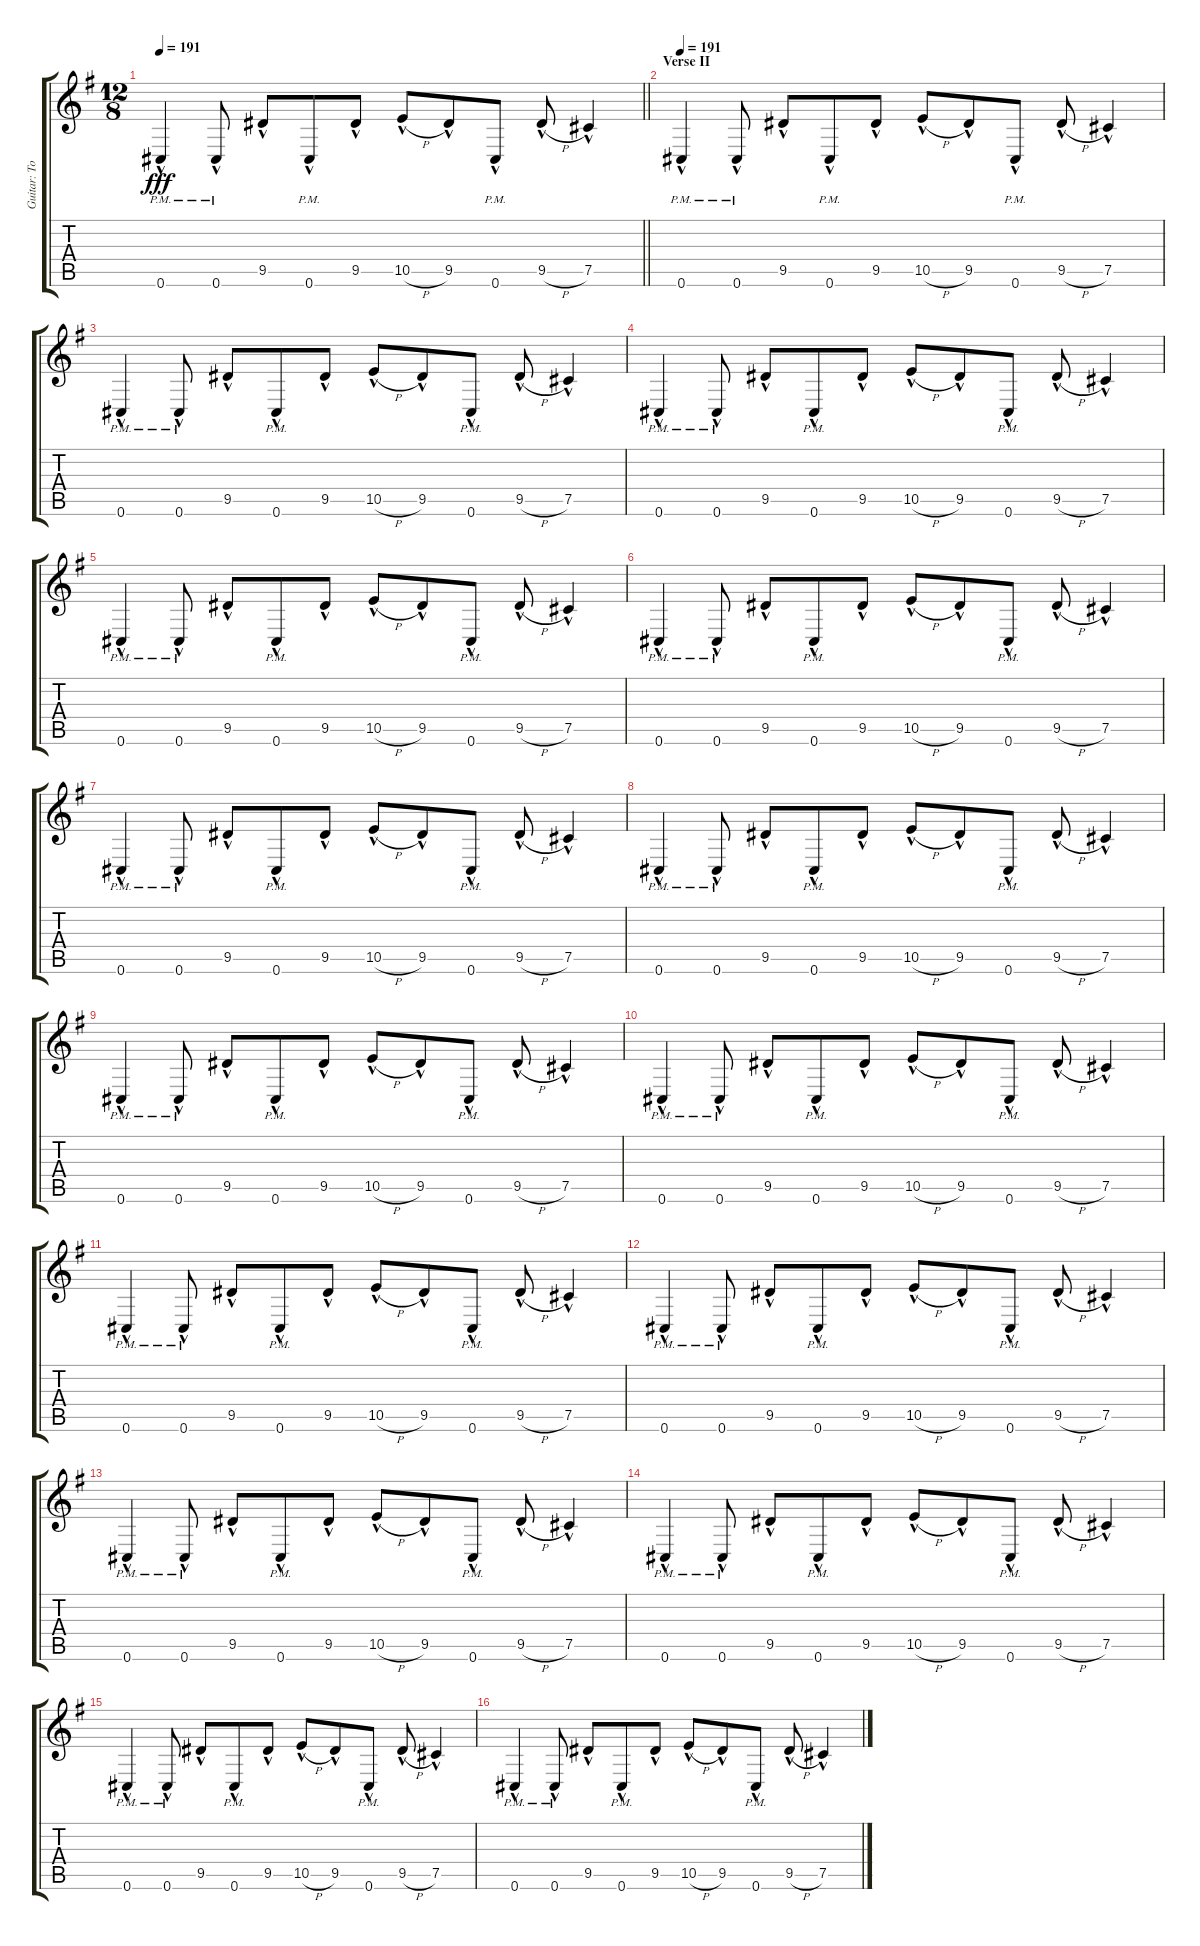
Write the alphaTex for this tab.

\track ("Guitar: Tony" "Guitar: To") {instrument distortionguitar}
\staff {score tabs}
\tuning (Db4 Ab3 E3 B2 Gb2 Db2) {hide}
\ts (12 8)
\tempo 191
\clef g2
\barLineRight lightlight
\ks g
0.6{hac pm}.4{dy fff} 0.6{hac pm}.8 9.5{hac}.8 0.6{hac pm}.8 9.5{hac}.8 10.5{h hac}.8 9.5{hac}.8 0.6{hac pm}.8 9.5{h hac}.8 7.5{hac}.4 |
\section ("" "Verse II")
\tempo 191
0.6{hac pm}.4 0.6{hac pm}.8 9.5{hac}.8 0.6{hac pm}.8 9.5{hac}.8 10.5{h hac}.8 9.5{hac}.8 0.6{hac pm}.8 9.5{h hac}.8 7.5{hac}.4 |
0.6{hac pm}.4 0.6{hac pm}.8 9.5{hac}.8 0.6{hac pm}.8 9.5{hac}.8 10.5{h hac}.8 9.5{hac}.8 0.6{hac pm}.8 9.5{h hac}.8 7.5{hac}.4 |
0.6{hac pm}.4 0.6{hac pm}.8 9.5{hac}.8 0.6{hac pm}.8 9.5{hac}.8 10.5{h hac}.8 9.5{hac}.8 0.6{hac pm}.8 9.5{h hac}.8 7.5{hac}.4 |
0.6{hac pm}.4 0.6{hac pm}.8 9.5{hac}.8 0.6{hac pm}.8 9.5{hac}.8 10.5{h hac}.8 9.5{hac}.8 0.6{hac pm}.8 9.5{h hac}.8 7.5{hac}.4 |
0.6{hac pm}.4 0.6{hac pm}.8 9.5{hac}.8 0.6{hac pm}.8 9.5{hac}.8 10.5{h hac}.8 9.5{hac}.8 0.6{hac pm}.8 9.5{h hac}.8 7.5{hac}.4 |
0.6{hac pm}.4 0.6{hac pm}.8 9.5{hac}.8 0.6{hac pm}.8 9.5{hac}.8 10.5{h hac}.8 9.5{hac}.8 0.6{hac pm}.8 9.5{h hac}.8 7.5{hac}.4 |
0.6{hac pm}.4 0.6{hac pm}.8 9.5{hac}.8 0.6{hac pm}.8 9.5{hac}.8 10.5{h hac}.8 9.5{hac}.8 0.6{hac pm}.8 9.5{h hac}.8 7.5{hac}.4 |
0.6{hac pm}.4 0.6{hac pm}.8 9.5{hac}.8 0.6{hac pm}.8 9.5{hac}.8 10.5{h hac}.8 9.5{hac}.8 0.6{hac pm}.8 9.5{h hac}.8 7.5{hac}.4 |
0.6{hac pm}.4 0.6{hac pm}.8 9.5{hac}.8 0.6{hac pm}.8 9.5{hac}.8 10.5{h hac}.8 9.5{hac}.8 0.6{hac pm}.8 9.5{h hac}.8 7.5{hac}.4 |
0.6{hac pm}.4 0.6{hac pm}.8 9.5{hac}.8 0.6{hac pm}.8 9.5{hac}.8 10.5{h hac}.8 9.5{hac}.8 0.6{hac pm}.8 9.5{h hac}.8 7.5{hac}.4 |
0.6{hac pm}.4 0.6{hac pm}.8 9.5{hac}.8 0.6{hac pm}.8 9.5{hac}.8 10.5{h hac}.8 9.5{hac}.8 0.6{hac pm}.8 9.5{h hac}.8 7.5{hac}.4 |
0.6{hac pm}.4 0.6{hac pm}.8 9.5{hac}.8 0.6{hac pm}.8 9.5{hac}.8 10.5{h hac}.8 9.5{hac}.8 0.6{hac pm}.8 9.5{h hac}.8 7.5{hac}.4 |
0.6{hac pm}.4 0.6{hac pm}.8 9.5{hac}.8 0.6{hac pm}.8 9.5{hac}.8 10.5{h hac}.8 9.5{hac}.8 0.6{hac pm}.8 9.5{h hac}.8 7.5{hac}.4 |
0.6{hac pm}.4 0.6{hac pm}.8 9.5{hac}.8 0.6{hac pm}.8 9.5{hac}.8 10.5{h hac}.8 9.5{hac}.8 0.6{hac pm}.8 9.5{h hac}.8 7.5{hac}.4 |
0.6{hac pm}.4 0.6{hac pm}.8 9.5{hac}.8 0.6{hac pm}.8 9.5{hac}.8 10.5{h hac}.8 9.5{hac}.8 0.6{hac pm}.8 9.5{h hac}.8 7.5{hac}.4
